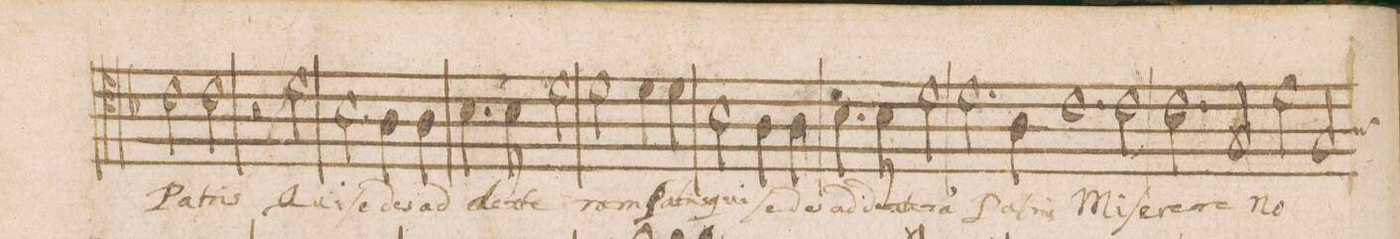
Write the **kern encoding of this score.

**kern	**text
*I"ALTVS	*
*clefC4	*
*k[b-]	*
*met(C|)	*
*M2/1	*
2c\	Pa-
2c\	-tris
2r	.
2d\	Qui
=67	=67
2B-\	ſe-
4A\	-des
4A\	ad
4.B-\	dex-
8B-\	-te-
2d\	-ram
=68	=68
2d\	.
4d\	Pa-
4d\	-tris
2B-\	qui
4A\	ſe-
4A\	-des
=69	=69
4.B-\	ad
8B-\	dex-
2d\	-te-
2.d\	-ra(m)
4A\	Pa-
=70	=70
1.c	-tris
2c\	Mi-
=71	=71
2.c\	-ſe-
2G/	-re-
2d\	-re
2G/	no-
*custos:A	*
=72	=72
*-	*-
